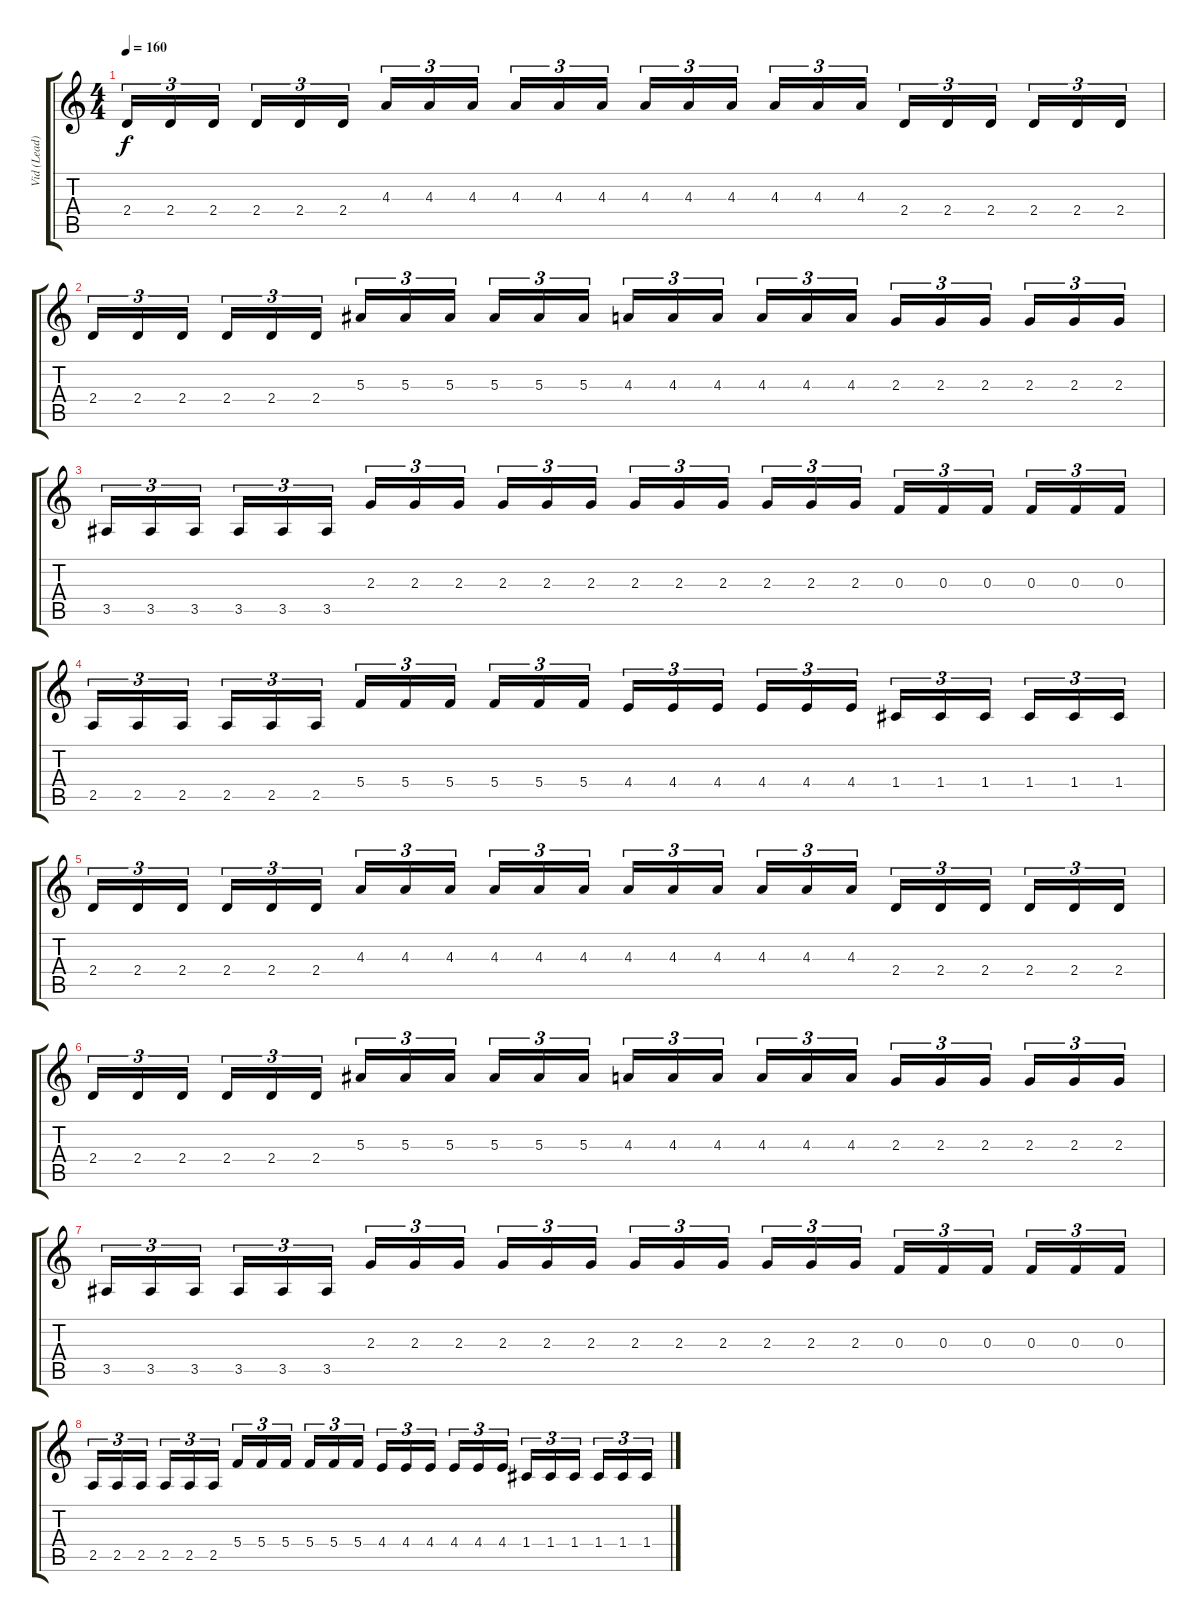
\track ("Vid (Lead)" "Vid (Lead)") {instrument distortionguitar}
\staff {score tabs}
\tuning (D4 A3 F3 C3 G2 D2) {hide}
\ts (4 4)
\tempo 160
\clef g2
\ks c
2.4.16{tu (3 2) dy f} 2.4.16{tu (3 2)} 2.4.16{tu (3 2)} 2.4.16{tu (3 2)} 2.4.16{tu (3 2)} 2.4.16{tu (3 2)} 4.3.16{tu (3 2)} 4.3.16{tu (3 2)} 4.3.16{tu (3 2)} 4.3.16{tu (3 2)} 4.3.16{tu (3 2)} 4.3.16{tu (3 2)} 4.3.16{tu (3 2)} 4.3.16{tu (3 2)} 4.3.16{tu (3 2)} 4.3.16{tu (3 2)} 4.3.16{tu (3 2)} 4.3.16{tu (3 2)} 2.4.16{tu (3 2)} 2.4.16{tu (3 2)} 2.4.16{tu (3 2)} 2.4.16{tu (3 2)} 2.4.16{tu (3 2)} 2.4.16{tu (3 2)} |
2.4.16{tu (3 2)} 2.4.16{tu (3 2)} 2.4.16{tu (3 2)} 2.4.16{tu (3 2)} 2.4.16{tu (3 2)} 2.4.16{tu (3 2)} 5.3.16{tu (3 2)} 5.3.16{tu (3 2)} 5.3.16{tu (3 2)} 5.3.16{tu (3 2)} 5.3.16{tu (3 2)} 5.3.16{tu (3 2)} 4.3.16{tu (3 2)} 4.3.16{tu (3 2)} 4.3.16{tu (3 2)} 4.3.16{tu (3 2)} 4.3.16{tu (3 2)} 4.3.16{tu (3 2)} 2.3.16{tu (3 2)} 2.3.16{tu (3 2)} 2.3.16{tu (3 2)} 2.3.16{tu (3 2)} 2.3.16{tu (3 2)} 2.3.16{tu (3 2)} |
3.5.16{tu (3 2)} 3.5.16{tu (3 2)} 3.5.16{tu (3 2)} 3.5.16{tu (3 2)} 3.5.16{tu (3 2)} 3.5.16{tu (3 2)} 2.3.16{tu (3 2)} 2.3.16{tu (3 2)} 2.3.16{tu (3 2)} 2.3.16{tu (3 2)} 2.3.16{tu (3 2)} 2.3.16{tu (3 2)} 2.3.16{tu (3 2)} 2.3.16{tu (3 2)} 2.3.16{tu (3 2)} 2.3.16{tu (3 2)} 2.3.16{tu (3 2)} 2.3.16{tu (3 2)} 0.3.16{tu (3 2)} 0.3.16{tu (3 2)} 0.3.16{tu (3 2)} 0.3.16{tu (3 2)} 0.3.16{tu (3 2)} 0.3.16{tu (3 2)} |
2.5.16{tu (3 2)} 2.5.16{tu (3 2)} 2.5.16{tu (3 2)} 2.5.16{tu (3 2)} 2.5.16{tu (3 2)} 2.5.16{tu (3 2)} 5.4.16{tu (3 2)} 5.4.16{tu (3 2)} 5.4.16{tu (3 2)} 5.4.16{tu (3 2)} 5.4.16{tu (3 2)} 5.4.16{tu (3 2)} 4.4.16{tu (3 2)} 4.4.16{tu (3 2)} 4.4.16{tu (3 2)} 4.4.16{tu (3 2)} 4.4.16{tu (3 2)} 4.4.16{tu (3 2)} 1.4.16{tu (3 2)} 1.4.16{tu (3 2)} 1.4.16{tu (3 2)} 1.4.16{tu (3 2)} 1.4.16{tu (3 2)} 1.4.16{tu (3 2)} |
2.4.16{tu (3 2)} 2.4.16{tu (3 2)} 2.4.16{tu (3 2)} 2.4.16{tu (3 2)} 2.4.16{tu (3 2)} 2.4.16{tu (3 2)} 4.3.16{tu (3 2)} 4.3.16{tu (3 2)} 4.3.16{tu (3 2)} 4.3.16{tu (3 2)} 4.3.16{tu (3 2)} 4.3.16{tu (3 2)} 4.3.16{tu (3 2)} 4.3.16{tu (3 2)} 4.3.16{tu (3 2)} 4.3.16{tu (3 2)} 4.3.16{tu (3 2)} 4.3.16{tu (3 2)} 2.4.16{tu (3 2)} 2.4.16{tu (3 2)} 2.4.16{tu (3 2)} 2.4.16{tu (3 2)} 2.4.16{tu (3 2)} 2.4.16{tu (3 2)} |
2.4.16{tu (3 2)} 2.4.16{tu (3 2)} 2.4.16{tu (3 2)} 2.4.16{tu (3 2)} 2.4.16{tu (3 2)} 2.4.16{tu (3 2)} 5.3.16{tu (3 2)} 5.3.16{tu (3 2)} 5.3.16{tu (3 2)} 5.3.16{tu (3 2)} 5.3.16{tu (3 2)} 5.3.16{tu (3 2)} 4.3.16{tu (3 2)} 4.3.16{tu (3 2)} 4.3.16{tu (3 2)} 4.3.16{tu (3 2)} 4.3.16{tu (3 2)} 4.3.16{tu (3 2)} 2.3.16{tu (3 2)} 2.3.16{tu (3 2)} 2.3.16{tu (3 2)} 2.3.16{tu (3 2)} 2.3.16{tu (3 2)} 2.3.16{tu (3 2)} |
3.5.16{tu (3 2)} 3.5.16{tu (3 2)} 3.5.16{tu (3 2)} 3.5.16{tu (3 2)} 3.5.16{tu (3 2)} 3.5.16{tu (3 2)} 2.3.16{tu (3 2)} 2.3.16{tu (3 2)} 2.3.16{tu (3 2)} 2.3.16{tu (3 2)} 2.3.16{tu (3 2)} 2.3.16{tu (3 2)} 2.3.16{tu (3 2)} 2.3.16{tu (3 2)} 2.3.16{tu (3 2)} 2.3.16{tu (3 2)} 2.3.16{tu (3 2)} 2.3.16{tu (3 2)} 0.3.16{tu (3 2)} 0.3.16{tu (3 2)} 0.3.16{tu (3 2)} 0.3.16{tu (3 2)} 0.3.16{tu (3 2)} 0.3.16{tu (3 2)} |
2.5.16{tu (3 2)} 2.5.16{tu (3 2)} 2.5.16{tu (3 2)} 2.5.16{tu (3 2)} 2.5.16{tu (3 2)} 2.5.16{tu (3 2)} 5.4.16{tu (3 2)} 5.4.16{tu (3 2)} 5.4.16{tu (3 2)} 5.4.16{tu (3 2)} 5.4.16{tu (3 2)} 5.4.16{tu (3 2)} 4.4.16{tu (3 2)} 4.4.16{tu (3 2)} 4.4.16{tu (3 2)} 4.4.16{tu (3 2)} 4.4.16{tu (3 2)} 4.4.16{tu (3 2)} 1.4.16{tu (3 2)} 1.4.16{tu (3 2)} 1.4.16{tu (3 2)} 1.4.16{tu (3 2)} 1.4.16{tu (3 2)} 1.4.16{tu (3 2)}
